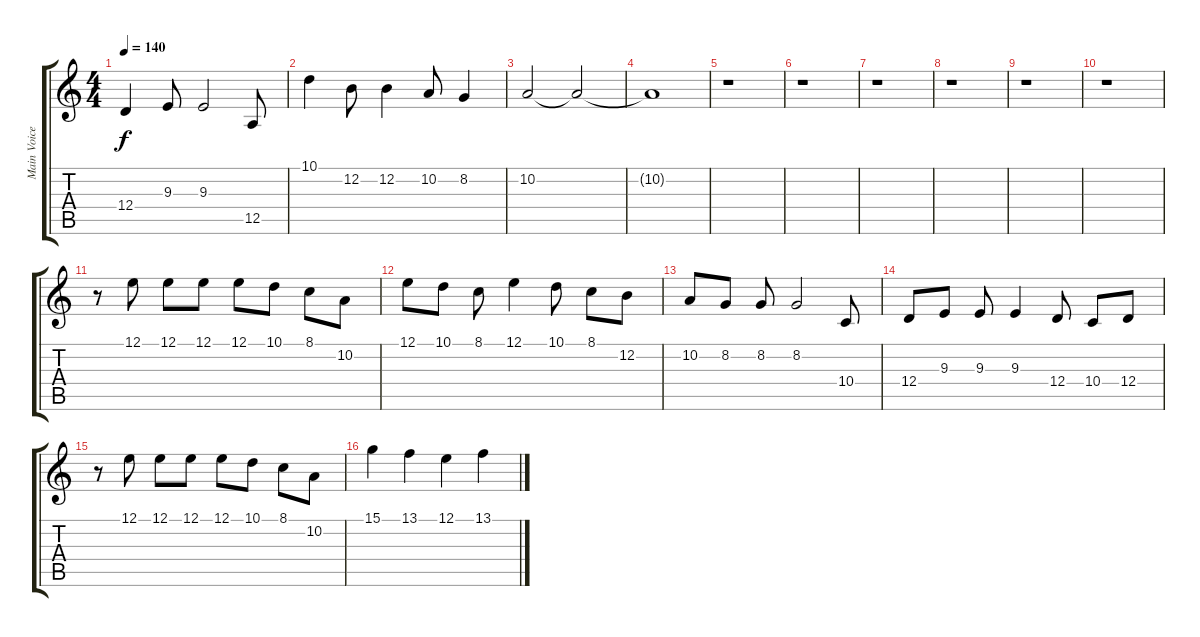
\track ("Main Voices" "Main Voice") {instrument lead6voice}
\staff {score tabs}
\tuning (E4 B3 G3 D3 A2 E2) {hide}
\ts (4 4)
\tempo 140
\clef g2
\ks c
12.4.4{dy f} 9.3.8 9.3.2 12.5.8 |
10.1.4 12.2.8 12.2.4 10.2.8 8.2.4 |
10.2.2 10.2{t}.2{volume 0} |
10.2{t}.1 |
r.1 |
r.1 |
r.1 |
r.1 |
r.1 |
r.1 |
r.8{volume 9 balance 8 instrument lead6voice} 12.1.8 12.1.8 12.1.8 12.1.8 10.1.8 8.1.8 10.2.8 |
12.1.8 10.1.8 8.1.8 12.1.4 10.1.8 8.1.8 12.2.8 |
10.2.8 8.2.8 8.2.8 8.2.2 10.4.8 |
12.4.8 9.3.8 9.3.8 9.3.4 12.4.8 10.4.8 12.4.8 |
r.8 12.1.8 12.1.8 12.1.8 12.1.8 10.1.8 8.1.8 10.2.8 |
15.1.4 13.1.4 12.1.4 13.1.4
